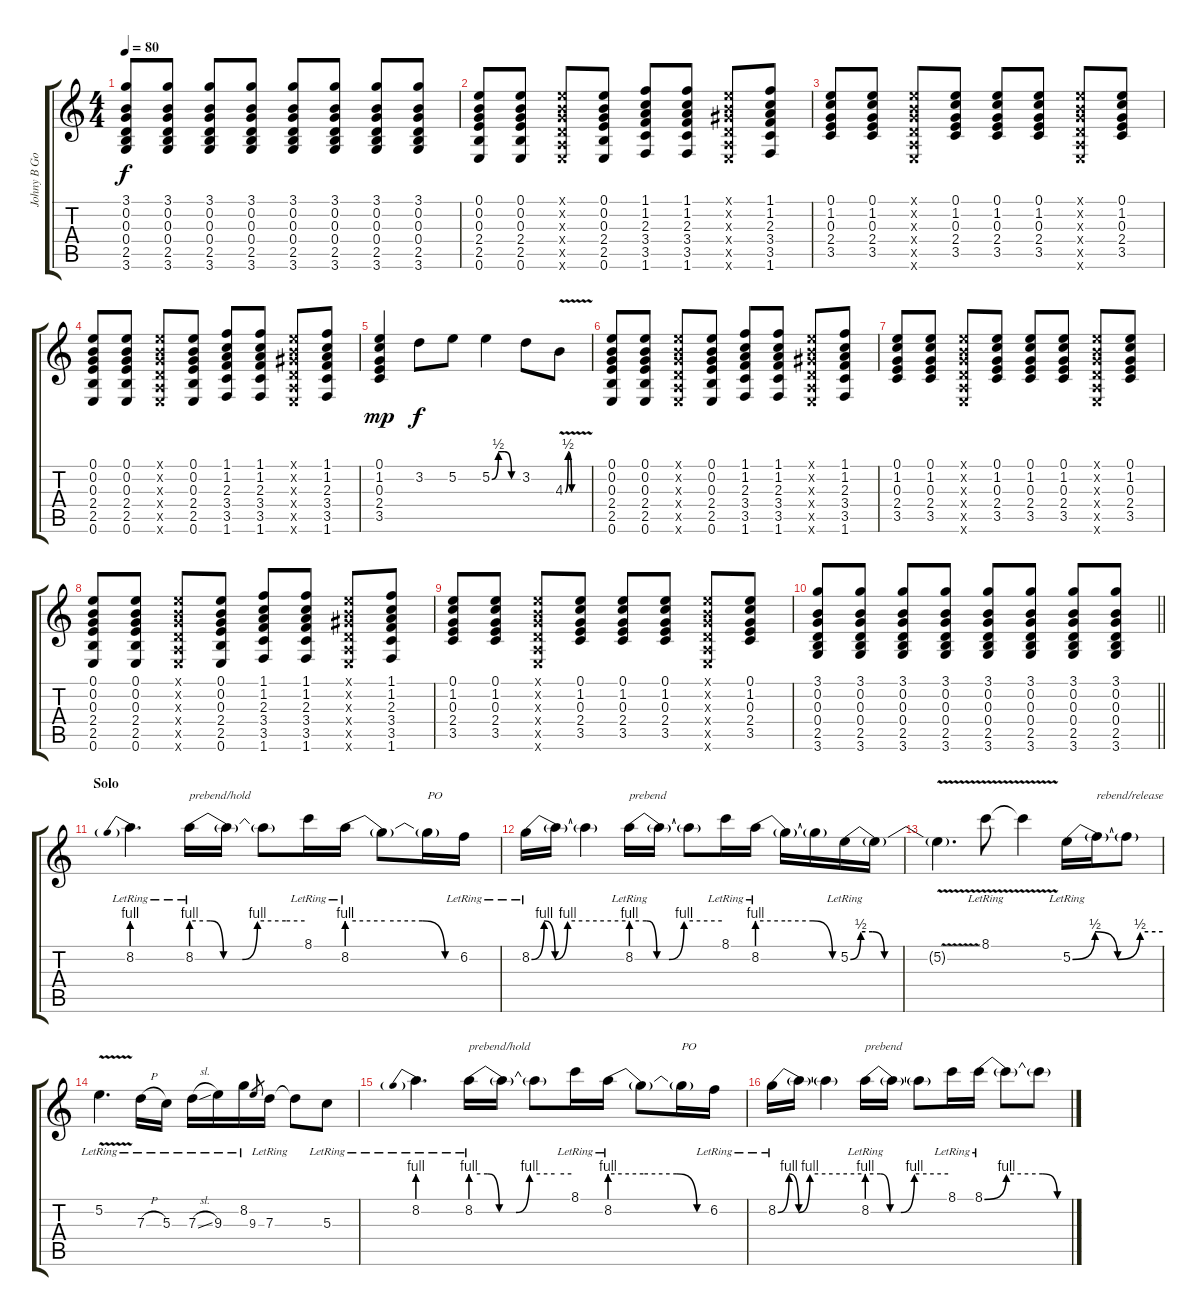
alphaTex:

\track ("Johny B Goode" "Johny B Go") {instrument acousticguitarnylon}
\staff {score tabs}
\tuning (E4 B3 G3 D3 A2 E2) {hide}
\ts (4 4)
\tempo 80
\clef g2
\ks c
(3.1 0.2 0.3 0.4 2.5 3.6).8{dy f} (3.1 0.2 0.3 0.4 2.5 3.6).8 (3.1 0.2 0.3 0.4 2.5 3.6).8 (3.1 0.2 0.3 0.4 2.5 3.6).8 (3.1 0.2 0.3 0.4 2.5 3.6).8 (3.1 0.2 0.3 0.4 2.5 3.6).8 (3.1 0.2 0.3 0.4 2.5 3.6).8 (3.1 0.2 0.3 0.4 2.5 3.6).8 |
(0.1 0.2 0.3 2.4 2.5 0.6).8 (0.1 0.2 0.3 2.4 2.5 0.6).8 (0.1{x} 0.2{x} 0.3{x} 0.4{x} 0.5{x} 0.6{x}).8 (0.1 0.2 0.3 2.4 2.5 0.6).8 (1.1 1.2 2.3 3.4 3.5 1.6).8 (1.1 1.2 2.3 3.4 3.5 1.6).8 (0.1{x} 0.2{x} 1.3{x} 0.4{x} 0.5{x} 0.6{x}).8 (1.1 1.2 2.3 3.4 3.5 1.6).8 |
(0.1 1.2 0.3 2.4 3.5).8 (0.1 1.2 0.3 2.4 3.5).8 (0.1{x} 0.2{x} 0.3{x} 0.4{x} 0.5{x} 0.6{x}).8 (0.1 1.2 0.3 2.4 3.5).8 (0.1 1.2 0.3 2.4 3.5).8 (0.1 1.2 0.3 2.4 3.5).8 (0.1{x} 0.2{x} 0.3{x} 0.4{x} 0.5{x} 0.6{x}).8 (0.1 1.2 0.3 2.4 3.5).8 |
(0.1 0.2 0.3 2.4 2.5 0.6).8 (0.1 0.2 0.3 2.4 2.5 0.6).8 (0.1{x} 0.2{x} 0.3{x} 0.4{x} 0.5{x} 0.6{x}).8 (0.1 0.2 0.3 2.4 2.5 0.6).8 (1.1 1.2 2.3 3.4 3.5 1.6).8 (1.1 1.2 2.3 3.4 3.5 1.6).8 (0.1{x} 0.2{x} 1.3{x} 0.4{x} 0.5{x} 0.6{x}).8 (1.1 1.2 2.3 3.4 3.5 1.6).8 |
(0.1 1.2 0.3 2.4 3.5).4{dy mp} 3.2.8{dy f} 5.2.8 5.2{be (custom 0 0 15 2 30 2 45 0 60 0)}.4 3.2.8 4.3{be (custom 0 0 8 2 17 0 60 0) v}.8 |
(0.1 0.2 0.3 2.4 2.5 0.6).8 (0.1 0.2 0.3 2.4 2.5 0.6).8 (0.1{x} 0.2{x} 0.3{x} 0.4{x} 0.5{x} 0.6{x}).8 (0.1 0.2 0.3 2.4 2.5 0.6).8 (1.1 1.2 2.3 3.4 3.5 1.6).8 (1.1 1.2 2.3 3.4 3.5 1.6).8 (0.1{x} 0.2{x} 1.3{x} 0.4{x} 0.5{x} 0.6{x}).8 (1.1 1.2 2.3 3.4 3.5 1.6).8 |
(0.1 1.2 0.3 2.4 3.5).8 (0.1 1.2 0.3 2.4 3.5).8 (0.1{x} 0.2{x} 0.3{x} 0.4{x} 0.5{x} 0.6{x}).8 (0.1 1.2 0.3 2.4 3.5).8 (0.1 1.2 0.3 2.4 3.5).8 (0.1 1.2 0.3 2.4 3.5).8 (0.1{x} 0.2{x} 0.3{x} 0.4{x} 0.5{x} 0.6{x}).8 (0.1 1.2 0.3 2.4 3.5).8 |
(0.1 0.2 0.3 2.4 2.5 0.6).8 (0.1 0.2 0.3 2.4 2.5 0.6).8 (0.1{x} 0.2{x} 0.3{x} 0.4{x} 0.5{x} 0.6{x}).8 (0.1 0.2 0.3 2.4 2.5 0.6).8 (1.1 1.2 2.3 3.4 3.5 1.6).8 (1.1 1.2 2.3 3.4 3.5 1.6).8 (0.1{x} 0.2{x} 1.3{x} 0.4{x} 0.5{x} 0.6{x}).8 (1.1 1.2 2.3 3.4 3.5 1.6).8 |
(0.1 1.2 0.3 2.4 3.5).8 (0.1 1.2 0.3 2.4 3.5).8 (0.1{x} 0.2{x} 0.3{x} 0.4{x} 0.5{x} 0.6{x}).8 (0.1 1.2 0.3 2.4 3.5).8 (0.1 1.2 0.3 2.4 3.5).8 (0.1 1.2 0.3 2.4 3.5).8 (0.1{x} 0.2{x} 0.3{x} 0.4{x} 0.5{x} 0.6{x}).8 (0.1 1.2 0.3 2.4 3.5).8 |
\barLineRight lightlight
(3.1 0.2 0.3 0.4 2.5 3.6).8 (3.1 0.2 0.3 0.4 2.5 3.6).8 (3.1 0.2 0.3 0.4 2.5 3.6).8 (3.1 0.2 0.3 0.4 2.5 3.6).8 (3.1 0.2 0.3 0.4 2.5 3.6).8 (3.1 0.2 0.3 0.4 2.5 3.6).8 (3.1 0.2 0.3 0.4 2.5 3.6).8 (3.1 0.2 0.3 0.4 2.5 3.6).8 |
\section ("" "Solo")
8.2{be (prebend 0 4 60 4) lr}.4{d} 8.2{be (custom 0 4 10 4 17 0 27 0 35 4 50 4 60 4) lr}.16{txt "prebend/hold"} 8.2{t}.16 8.2{t}.8 8.1{lr}.16 8.2{be (custom 0 4 20 4 40 4 52 0 60 0) lr}.16 8.2{t}.8 8.2{t}.16{txt "PO"} 6.2{lr}.16 |
8.2{be (custom 0 0 8 4 15 0 23 4 60 4) lr}.16 8.2{t}.16 8.2{t}.4 8.2{be (custom 0 4 10 4 17 0 25 0 35 4 60 4) lr}.16{txt "prebend"} 8.2{t}.16 8.2{t}.8 8.1{lr}.16 8.2{be (custom 0 4 20 4 40 4 54 0 60 0) lr}.16 8.2{t}.16 8.2{t}.16 5.2{be (custom 0 0 7 2 15 2 23 0 60 0) lr}.16 5.2{t}.16 |
5.2{v t}.4{d} 8.1{v lr}.8 8.1{t}.4 5.2{be (custom 0 0 15 2 30 0 45 2 60 2) lr}.16 5.2{t}.16{txt "rebend/release"} 5.2{t}.8 |
5.2{v lr}.4{d} 7.3{h lr}.16 5.3{lr}.16 7.3{sl lr}.16 9.3{lr}.16 8.2{lr}.16 9.3.8{gr} 7.3{lr}.16 7.3{t}.8 5.3{lr}.8 |
8.2{be (prebend 0 4 60 4) lr}.4{d} 8.2{be (custom 0 4 10 4 17 0 27 0 35 4 50 4 60 4) lr}.16{txt "prebend/hold"} 8.2{t}.16 8.2{t}.8 8.1{lr}.16 8.2{be (custom 0 4 20 4 40 4 52 0 60 0) lr}.16 8.2{t}.8 8.2{t}.16{txt "PO"} 6.2{lr}.16 |
8.2{be (custom 0 0 8 4 15 0 23 4 60 4) lr}.16 8.2{t}.16 8.2{t}.4 8.2{be (custom 0 4 10 4 17 0 25 0 35 4 60 4) lr}.16{txt "prebend"} 8.2{t}.16 8.2{t}.8 8.1{lr}.16 8.1{be (custom 0 0 15 4 30 4 40 4 50 0 60 0) lr}.16 8.1{t}.8 8.1{t}.8
